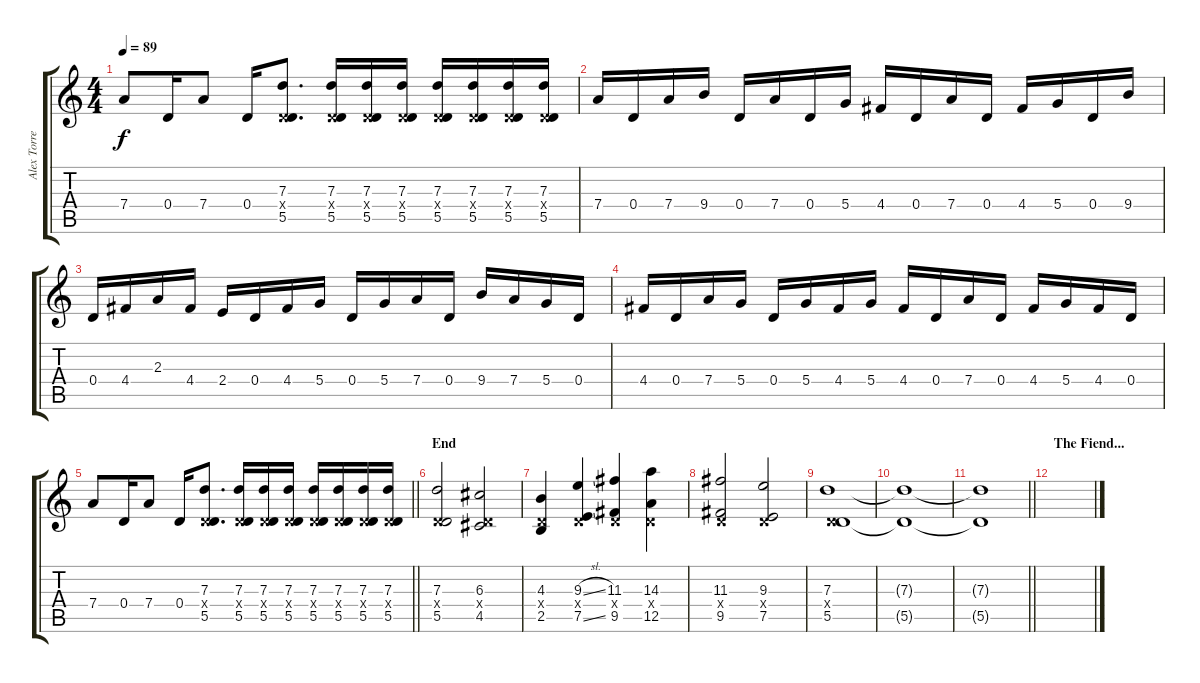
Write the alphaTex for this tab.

\track ("Alex Torres [Guitar]" "Alex Torre") {instrument distortionguitar}
\staff {score tabs}
\tuning (E4 B3 G3 D3 A2 D2) {hide}
\ts (4 4)
\tempo 89
\clef g2
\ks c
7.4.8{dy f} 0.4.16 7.4.8 0.4.16 (7.3 0.4{x} 5.5).8{d} (7.3 0.4{x} 5.5).16 (7.3 0.4{x} 5.5).16 (7.3 0.4{x} 5.5).16 (7.3 0.4{x} 5.5).16 (7.3 0.4{x} 5.5).16 (7.3 0.4{x} 5.5).16 (7.3 0.4{x} 5.5).16 |
7.4.16 0.4.16 7.4.16 9.4.16 0.4.16 7.4.16 0.4.16 5.4.16 4.4.16 0.4.16 7.4.16 0.4.16 4.4.16 5.4.16 0.4.16 9.4.16 |
0.4.16 4.4.16 2.3.16 4.4.16 2.4.16 0.4.16 4.4.16 5.4.16 0.4.16 5.4.16 7.4.16 0.4.16 9.4.16 7.4.16 5.4.16 0.4.16 |
4.4.16 0.4.16 7.4.16 5.4.16 0.4.16 5.4.16 4.4.16 5.4.16 4.4.16 0.4.16 7.4.16 0.4.16 4.4.16 5.4.16 4.4.16 0.4.16 |
\barLineRight lightlight
7.4.8 0.4.16 7.4.8 0.4.16 (7.3 0.4{x} 5.5).8{d} (7.3 0.4{x} 5.5).16 (7.3 0.4{x} 5.5).16 (7.3 0.4{x} 5.5).16 (7.3 0.4{x} 5.5).16 (7.3 0.4{x} 5.5).16 (7.3 0.4{x} 5.5).16 (7.3 0.4{x} 5.5).16 |
\section ("" "End")
(7.3 0.4{x} 5.5).2 (6.3 0.4{x} 4.5).2 |
(4.3 0.4{x} 2.5).4 (9.3{sl} 0.4{x} 7.5{sl}).4 (11.3 0.4{x} 9.5).4 (14.3 0.4{x} 12.5).4 |
(11.3 0.4{x} 9.5).2 (9.3 0.4{x} 7.5).2 |
(7.3 0.4{x} 5.5).1{volume 5} |
(7.3{t} 5.5{t}).1 |
\barLineRight lightlight
(7.3{t} 5.5{t}).1{volume 10} |
\section ("" "The Fiend...")
